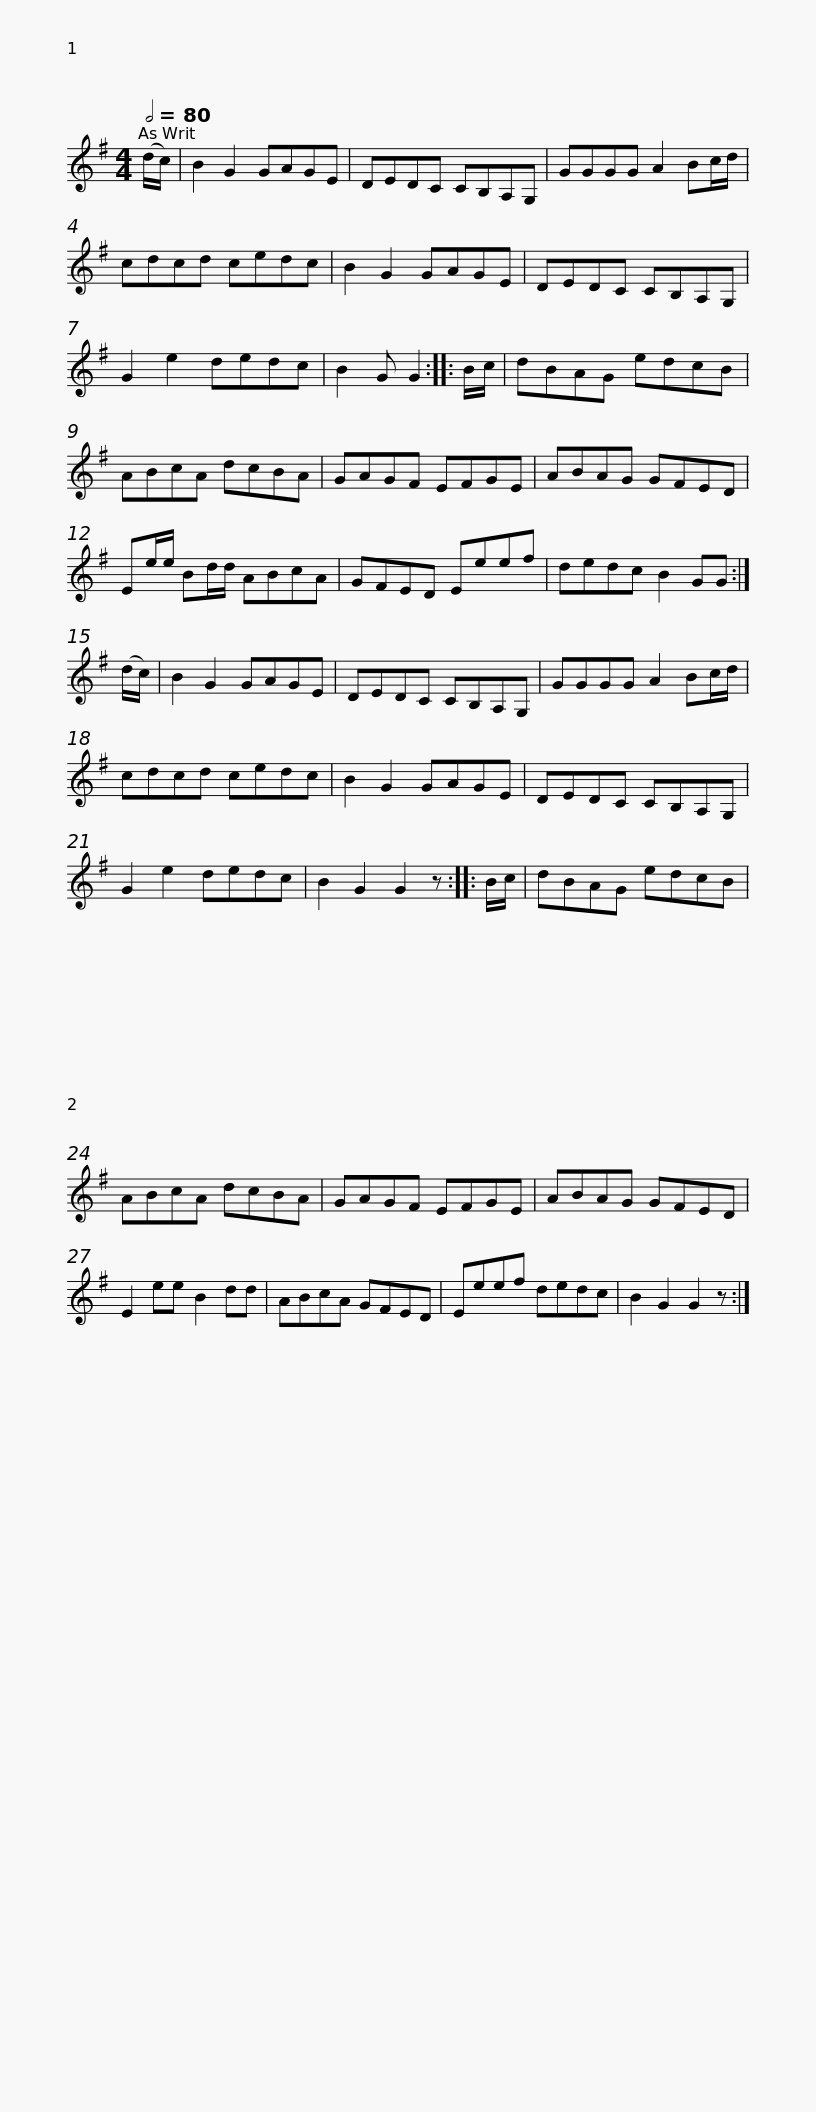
X:1
L:1/8
Q:1/2=80
M:4/4
I:linebreak $
K:G
V:1 treble
V:1
 (d/c/) | B2 G2 GAGE | DEDC CB,A,G, | GGGG A2 Bc/d/ | cdcd cedc | %5
 B2 G2 GAGE |$ DEDC CB,A,G, | G2 e2 dedc | B2 G G2 :: B/c/ | %10
 dBAG edcB | ABcA dcBA |$ GAGF EFGE | ABAG GFED | Ee/e/ Bd/d/ ABcA | %15
 GFED Eeef | dedc B2 GG :| (d/c/) |$ B2 G2 GAGE | DEDC CB,A,G, | %20
 GGGG A2 Bc/d/ | cdcd cedc | B2 G2 GAGE |$ DEDC CB,A,G, | G2 e2 dedc | %25
 B2 G2 G2 z :: B/c/ | dBAG edcB | ABcA dcBA |$ GAGF EFGE | %30
 ABAG GFED | E2 ee B2 dd | ABcA GFED | Eeef dedc | B2 G2 G2 z :| %35
